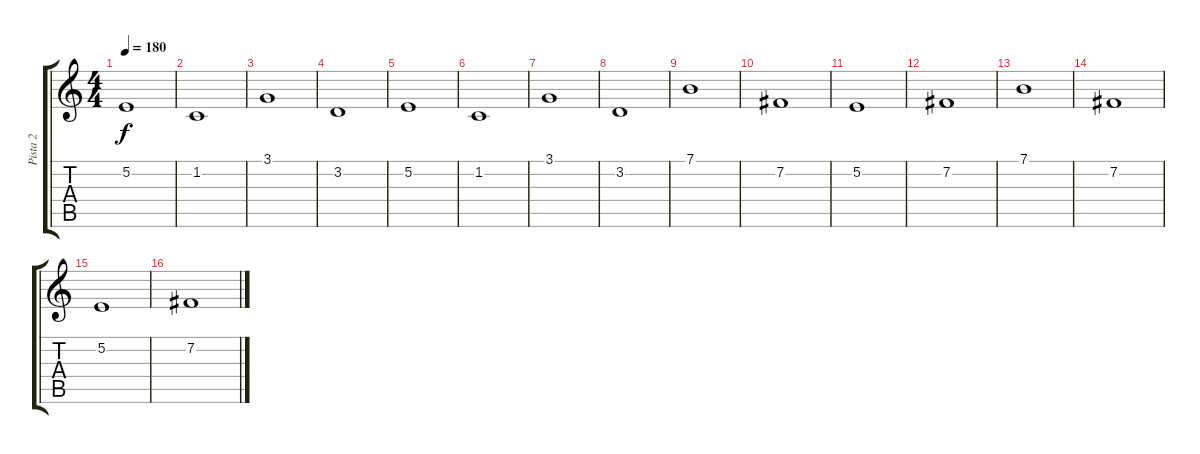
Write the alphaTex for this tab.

\track ("Pista 2" "Pista 2") {instrument synthstrings2}
\staff {score tabs}
\tuning (E4 B3 G3 D3 A2 E2) {hide}
\ts (4 4)
\tempo 180
\clef g2
\ks c
5.2.1{dy f} |
1.2.1 |
3.1.1 |
3.2.1 |
5.2.1 |
1.2.1 |
3.1.1 |
3.2.1 |
7.1.1 |
7.2.1 |
5.2.1 |
7.2.1 |
7.1.1 |
7.2.1 |
5.2.1 |
7.2.1
